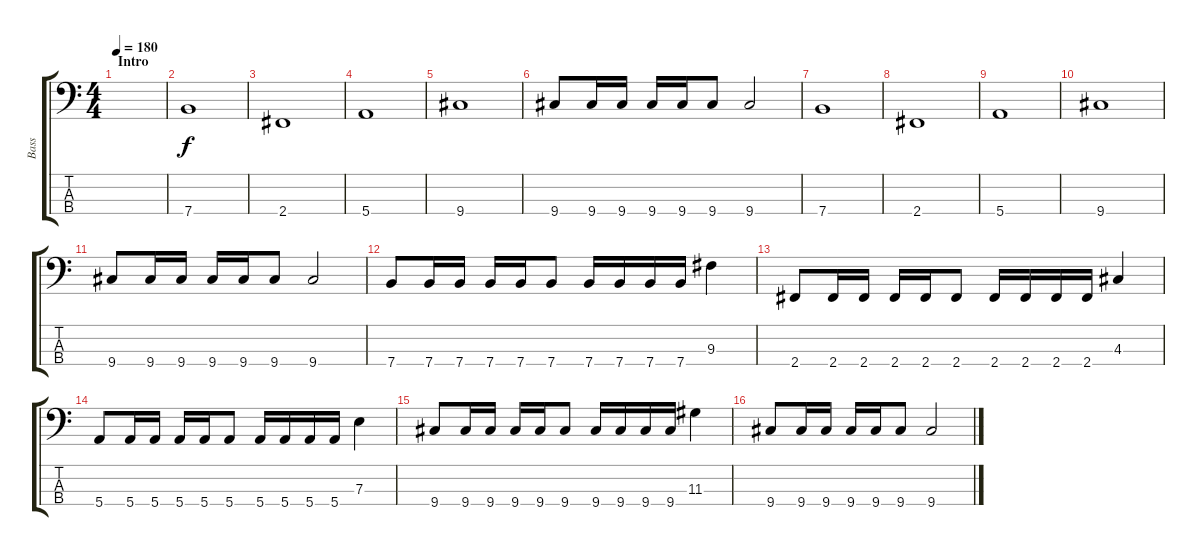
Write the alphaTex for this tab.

\track ("Bass" "Bass") {instrument electricbassfinger}
\staff {score tabs}
\tuning (G2 D2 A1 E1) {hide}
\ts (4 4)
\section ("" "Intro")
\tempo 180
\clef f4
\ks c
|
7.4.1 |
2.4.1 |
5.4.1 |
9.4.1 |
9.4.8 9.4.16 9.4.16 9.4.16 9.4.16 9.4.8 9.4.2 |
7.4.1 |
2.4.1 |
5.4.1 |
9.4.1 |
9.4.8 9.4.16 9.4.16 9.4.16 9.4.16 9.4.8 9.4.2 |
7.4.8 7.4.16 7.4.16 7.4.16 7.4.16 7.4.8 7.4.16 7.4.16 7.4.16 7.4.16 9.3.4 |
2.4.8 2.4.16 2.4.16 2.4.16 2.4.16 2.4.8 2.4.16 2.4.16 2.4.16 2.4.16 4.3.4 |
5.4.8 5.4.16 5.4.16 5.4.16 5.4.16 5.4.8 5.4.16 5.4.16 5.4.16 5.4.16 7.3.4 |
9.4.8 9.4.16 9.4.16 9.4.16 9.4.16 9.4.8 9.4.16 9.4.16 9.4.16 9.4.16 11.3.4 |
9.4.8 9.4.16 9.4.16 9.4.16 9.4.16 9.4.8 9.4.2
